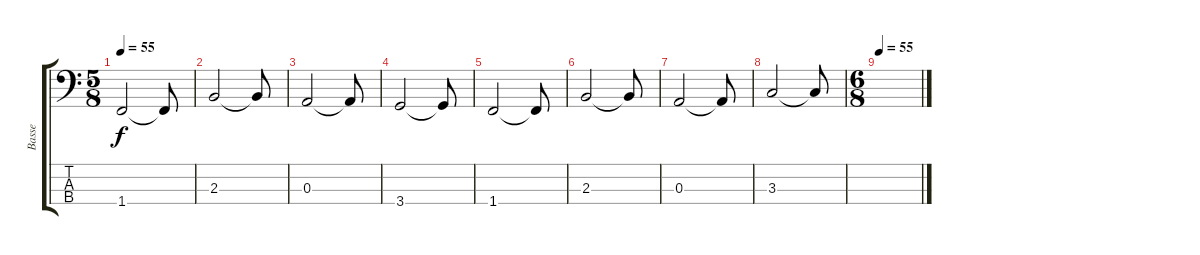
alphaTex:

\track ("Basse" "Basse") {instrument fretlessbass}
\staff {score tabs}
\tuning (G2 D2 A1 E1) {hide}
\ts (5 8)
\tempo 55
\clef f4
\ks c
1.4.2{dy f} 1.4{t}.8 |
2.3.2 2.3{t}.8 |
0.3.2 0.3{t}.8 |
3.4.2 3.4{t}.8 |
1.4.2 1.4{t}.8 |
2.3.2 2.3{t}.8 |
0.3.2 0.3{t}.8 |
3.3.2 3.3{t}.8 |
\ts (6 8)
\tempo 55
